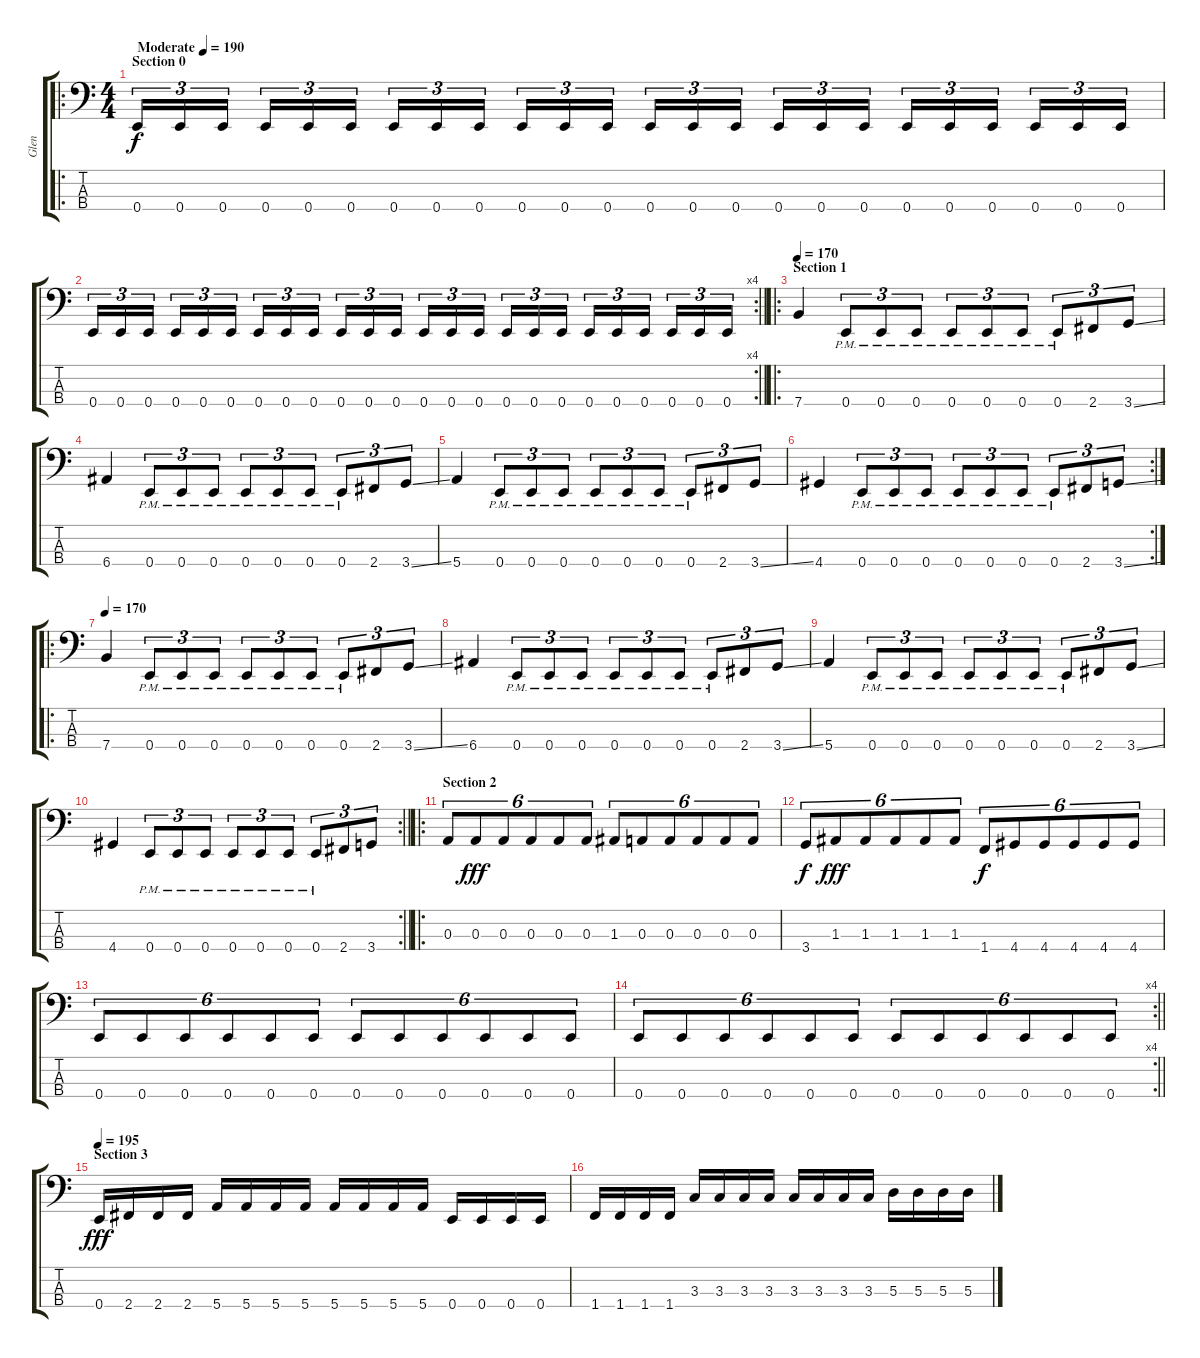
\track ("Glen" "Glen") {instrument electricbasspick}
\staff {score tabs}
\tuning (G2 D2 A1 E1) {hide}
\ro
\ts (4 4)
\section ("" "Section 0")
\tempo (190 "Moderate")
\tempo 120
\tempo (190 "Moderate")
\clef f4
\ks c
0.4.16{tu (3 2) dy f instrument electricbasspick} 0.4.16{tu (3 2)} 0.4.16{tu (3 2) beam splitsecondary} 0.4.16{tu (3 2)} 0.4.16{tu (3 2)} 0.4.16{tu (3 2)} 0.4.16{tu (3 2)} 0.4.16{tu (3 2)} 0.4.16{tu (3 2) beam splitsecondary} 0.4.16{tu (3 2)} 0.4.16{tu (3 2)} 0.4.16{tu (3 2)} 0.4.16{tu (3 2)} 0.4.16{tu (3 2)} 0.4.16{tu (3 2) beam splitsecondary} 0.4.16{tu (3 2)} 0.4.16{tu (3 2)} 0.4.16{tu (3 2)} 0.4.16{tu (3 2)} 0.4.16{tu (3 2)} 0.4.16{tu (3 2) beam splitsecondary} 0.4.16{tu (3 2)} 0.4.16{tu (3 2)} 0.4.16{tu (3 2)} |
\rc 4
\barLineRight lightlight
0.4.16{tu (3 2)} 0.4.16{tu (3 2)} 0.4.16{tu (3 2) beam splitsecondary} 0.4.16{tu (3 2)} 0.4.16{tu (3 2)} 0.4.16{tu (3 2)} 0.4.16{tu (3 2)} 0.4.16{tu (3 2)} 0.4.16{tu (3 2) beam splitsecondary} 0.4.16{tu (3 2)} 0.4.16{tu (3 2)} 0.4.16{tu (3 2)} 0.4.16{tu (3 2)} 0.4.16{tu (3 2)} 0.4.16{tu (3 2) beam splitsecondary} 0.4.16{tu (3 2)} 0.4.16{tu (3 2)} 0.4.16{tu (3 2)} 0.4.16{tu (3 2)} 0.4.16{tu (3 2)} 0.4.16{tu (3 2) beam splitsecondary} 0.4.16{tu (3 2)} 0.4.16{tu (3 2)} 0.4.16{tu (3 2)} |
\ro
\section ("" "Section 1")
\tempo 170
7.4.4 0.4{pm}.8{tu (3 2)} 0.4{pm}.8{tu (3 2)} 0.4{pm}.8{tu (3 2)} 0.4{pm}.8{tu (3 2)} 0.4{pm}.8{tu (3 2)} 0.4{pm}.8{tu (3 2)} 0.4{pm}.8{tu (3 2)} 2.4.8{tu (3 2)} 3.4{ss}.8{tu (3 2)} |
6.4.4 0.4{pm}.8{tu (3 2)} 0.4{pm}.8{tu (3 2)} 0.4{pm}.8{tu (3 2)} 0.4{pm}.8{tu (3 2)} 0.4{pm}.8{tu (3 2)} 0.4{pm}.8{tu (3 2)} 0.4{pm}.8{tu (3 2)} 2.4.8{tu (3 2)} 3.4{ss}.8{tu (3 2)} |
5.4.4 0.4{pm}.8{tu (3 2)} 0.4{pm}.8{tu (3 2)} 0.4{pm}.8{tu (3 2)} 0.4{pm}.8{tu (3 2)} 0.4{pm}.8{tu (3 2)} 0.4{pm}.8{tu (3 2)} 0.4{pm}.8{tu (3 2)} 2.4.8{tu (3 2)} 3.4{ss}.8{tu (3 2)} |
\rc 2
4.4.4 0.4{pm}.8{tu (3 2)} 0.4{pm}.8{tu (3 2)} 0.4{pm}.8{tu (3 2)} 0.4{pm}.8{tu (3 2)} 0.4{pm}.8{tu (3 2)} 0.4{pm}.8{tu (3 2)} 0.4{pm}.8{tu (3 2)} 2.4.8{tu (3 2)} 3.4{ss}.8{tu (3 2)} |
\ro
\tempo 170
7.4.4 0.4{pm}.8{tu (3 2)} 0.4{pm}.8{tu (3 2)} 0.4{pm}.8{tu (3 2)} 0.4{pm}.8{tu (3 2)} 0.4{pm}.8{tu (3 2)} 0.4{pm}.8{tu (3 2)} 0.4{pm}.8{tu (3 2)} 2.4.8{tu (3 2)} 3.4{ss}.8{tu (3 2)} |
6.4.4 0.4{pm}.8{tu (3 2)} 0.4{pm}.8{tu (3 2)} 0.4{pm}.8{tu (3 2)} 0.4{pm}.8{tu (3 2)} 0.4{pm}.8{tu (3 2)} 0.4{pm}.8{tu (3 2)} 0.4{pm}.8{tu (3 2)} 2.4.8{tu (3 2)} 3.4{ss}.8{tu (3 2)} |
5.4.4 0.4{pm}.8{tu (3 2)} 0.4{pm}.8{tu (3 2)} 0.4{pm}.8{tu (3 2)} 0.4{pm}.8{tu (3 2)} 0.4{pm}.8{tu (3 2)} 0.4{pm}.8{tu (3 2)} 0.4{pm}.8{tu (3 2)} 2.4.8{tu (3 2)} 3.4{ss}.8{tu (3 2)} |
\rc 2
\barLineRight lightlight
4.4.4 0.4{pm}.8{tu (3 2)} 0.4{pm}.8{tu (3 2)} 0.4{pm}.8{tu (3 2)} 0.4{pm}.8{tu (3 2)} 0.4{pm}.8{tu (3 2)} 0.4{pm}.8{tu (3 2)} 0.4{pm}.8{tu (3 2)} 2.4.8{tu (3 2)} 3.4.8{tu (3 2)} |
\ro
\section ("" "Section 2")
0.3.8{tu (6 4)} 0.3.8{tu (6 4) dy fff} 0.3.8{tu (6 4)} 0.3.8{tu (6 4)} 0.3.8{tu (6 4)} 0.3.8{tu (6 4)} 1.3.8{tu (6 4)} 0.3.8{tu (6 4)} 0.3.8{tu (6 4)} 0.3.8{tu (6 4)} 0.3.8{tu (6 4)} 0.3.8{tu (6 4)} |
3.4.8{tu (6 4) dy f} 1.3.8{tu (6 4) dy fff} 1.3.8{tu (6 4)} 1.3.8{tu (6 4)} 1.3.8{tu (6 4)} 1.3.8{tu (6 4)} 1.4.8{tu (6 4) dy f} 4.4.8{tu (6 4)} 4.4.8{tu (6 4)} 4.4.8{tu (6 4)} 4.4.8{tu (6 4)} 4.4.8{tu (6 4)} |
0.4.8{tu (6 4)} 0.4.8{tu (6 4)} 0.4.8{tu (6 4)} 0.4.8{tu (6 4)} 0.4.8{tu (6 4)} 0.4.8{tu (6 4)} 0.4.8{tu (6 4)} 0.4.8{tu (6 4)} 0.4.8{tu (6 4)} 0.4.8{tu (6 4)} 0.4.8{tu (6 4)} 0.4.8{tu (6 4)} |
\rc 4
\barLineRight lightlight
0.4.8{tu (6 4)} 0.4.8{tu (6 4)} 0.4.8{tu (6 4)} 0.4.8{tu (6 4)} 0.4.8{tu (6 4)} 0.4.8{tu (6 4)} 0.4.8{tu (6 4)} 0.4.8{tu (6 4)} 0.4.8{tu (6 4)} 0.4.8{tu (6 4)} 0.4.8{tu (6 4)} 0.4.8{tu (6 4)} |
\section ("" "Section 3")
\tempo 195
0.4.16{dy fff} 2.4.16 2.4.16 2.4.16 5.4.16 5.4.16 5.4.16 5.4.16 5.4.16 5.4.16 5.4.16 5.4.16 0.4.16 0.4.16 0.4.16 0.4.16 |
1.4.16 1.4.16 1.4.16 1.4.16 3.3.16 3.3.16 3.3.16 3.3.16 3.3.16 3.3.16 3.3.16 3.3.16 5.3.16 5.3.16 5.3.16 5.3.16
